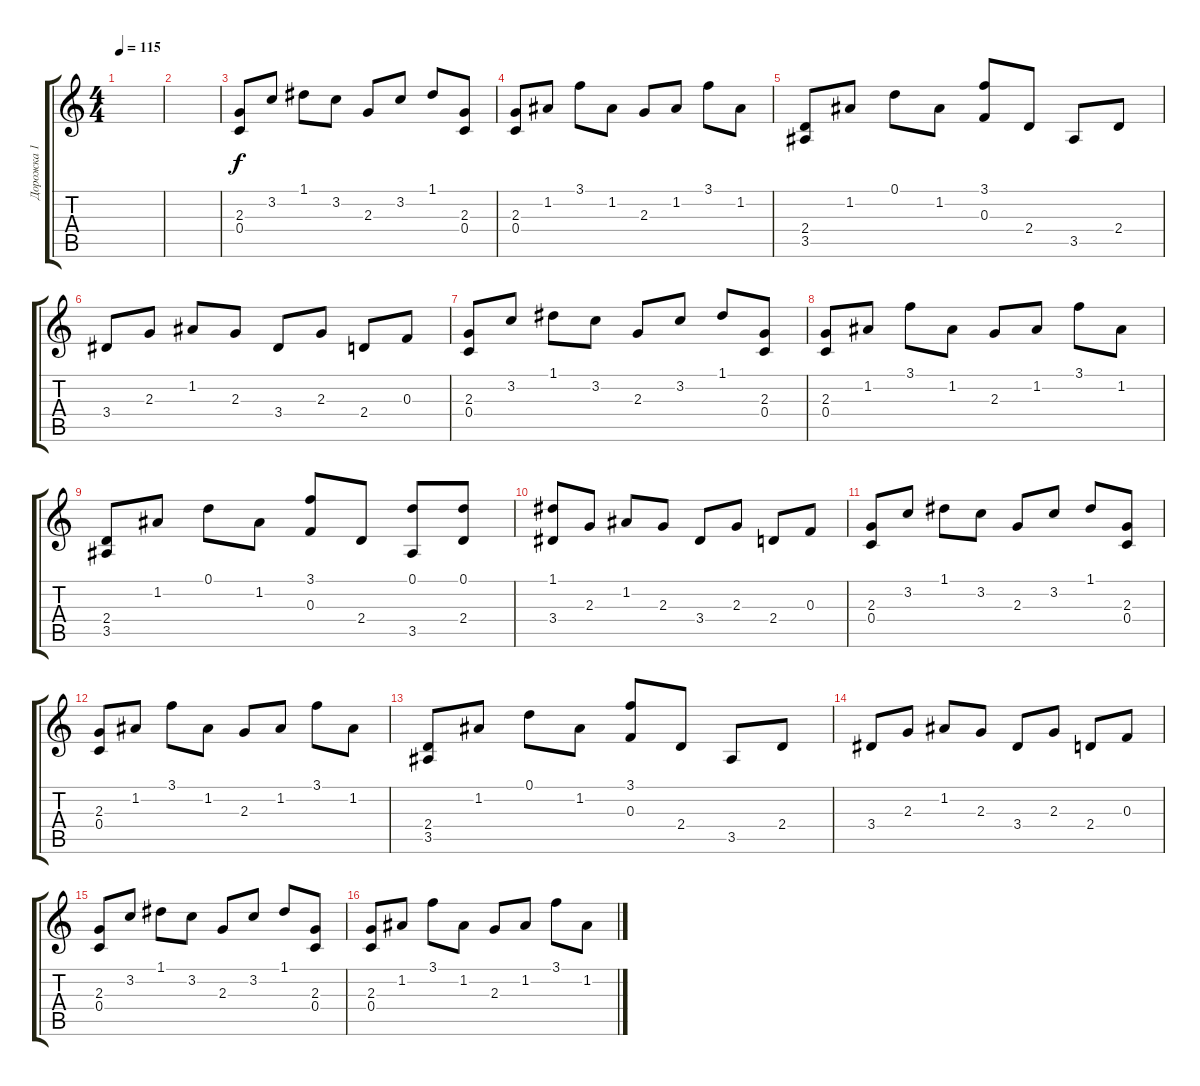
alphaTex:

\track ("Дорожка 1" "Дорожка 1") {instrument acousticguitarnylon}
\staff {score tabs}
\tuning (D4 A3 F3 C3 G2 D2) {hide}
\ts (4 4)
\tempo 115
\clef g2
\ks c
|
|
(2.3 0.4).8 3.2.8 1.1.8 3.2.8 2.3.8 3.2.8 1.1.8 (2.3 0.4).8 |
(2.3 0.4).8 1.2.8 3.1.8 1.2.8 2.3.8 1.2.8 3.1.8 1.2.8 |
(2.4 3.5).8 1.2.8 0.1.8 1.2.8 (3.1 0.3).8 2.4.8 3.5.8 2.4.8 |
3.4.8 2.3.8 1.2.8 2.3.8 3.4.8 2.3.8 2.4.8 0.3.8 |
(2.3 0.4).8 3.2.8 1.1.8 3.2.8 2.3.8 3.2.8 1.1.8 (2.3 0.4).8 |
(2.3 0.4).8 1.2.8 3.1.8 1.2.8 2.3.8 1.2.8 3.1.8 1.2.8 |
(2.4 3.5).8 1.2.8 0.1.8 1.2.8 (3.1 0.3).8 2.4.8 (0.1 3.5).8 (0.1 2.4).8 |
(1.1 3.4).8 2.3.8 1.2.8 2.3.8 3.4.8 2.3.8 2.4.8 0.3.8 |
(2.3 0.4).8 3.2.8 1.1.8 3.2.8 2.3.8 3.2.8 1.1.8 (2.3 0.4).8 |
(2.3 0.4).8 1.2.8 3.1.8 1.2.8 2.3.8 1.2.8 3.1.8 1.2.8 |
(2.4 3.5).8 1.2.8 0.1.8 1.2.8 (3.1 0.3).8 2.4.8 3.5.8 2.4.8 |
3.4.8 2.3.8 1.2.8 2.3.8 3.4.8 2.3.8 2.4.8 0.3.8 |
(2.3 0.4).8 3.2.8 1.1.8 3.2.8 2.3.8 3.2.8 1.1.8 (2.3 0.4).8 |
(2.3 0.4).8 1.2.8 3.1.8 1.2.8 2.3.8 1.2.8 3.1.8 1.2.8
